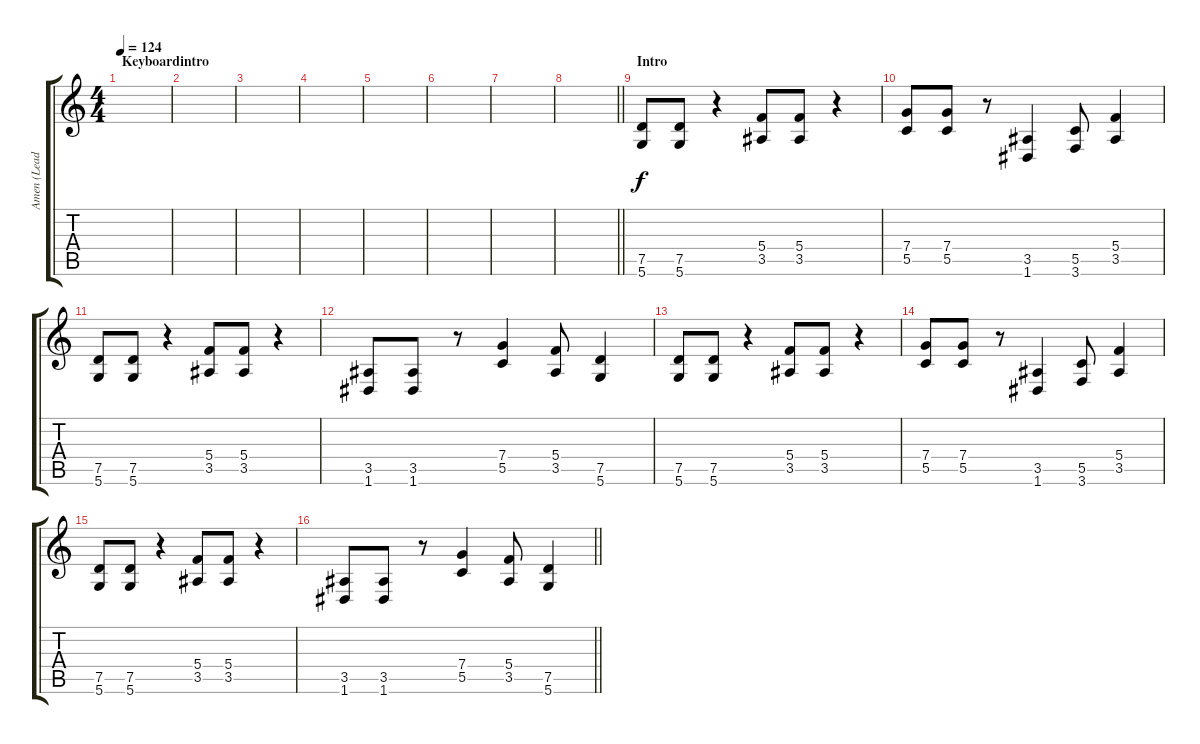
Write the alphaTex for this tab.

\track ("Amen (Lead)" "Amen (Lead") {instrument distortionguitar}
\staff {score tabs}
\tuning (D4 A3 F3 C3 G2 D2) {hide}
\ts (4 4)
\section ("" "Keyboardintro")
\tempo 124
\clef g2
\ks c
|
|
|
|
|
|
|
\barLineRight lightlight
|
\section ("" "Intro")
(7.5 5.6).8 (7.5 5.6).8 r.4 (5.4 3.5).8 (5.4 3.5).8 r.4 |
(7.4 5.5).8 (7.4 5.5).8 r.8 (3.5 1.6).4 (5.5 3.6).8 (5.4 3.5).4 |
(7.5 5.6).8 (7.5 5.6).8 r.4 (5.4 3.5).8 (5.4 3.5).8 r.4 |
(3.5 1.6).8 (3.5 1.6).8 r.8 (7.4 5.5).4 (5.4 3.5).8 (7.5 5.6).4 |
(7.5 5.6).8 (7.5 5.6).8 r.4 (5.4 3.5).8 (5.4 3.5).8 r.4 |
(7.4 5.5).8 (7.4 5.5).8 r.8 (3.5 1.6).4 (5.5 3.6).8 (5.4 3.5).4 |
(7.5 5.6).8 (7.5 5.6).8 r.4 (5.4 3.5).8 (5.4 3.5).8 r.4 |
\barLineRight lightlight
(3.5 1.6).8 (3.5 1.6).8 r.8 (7.4 5.5).4 (5.4 3.5).8 (7.5 5.6).4
